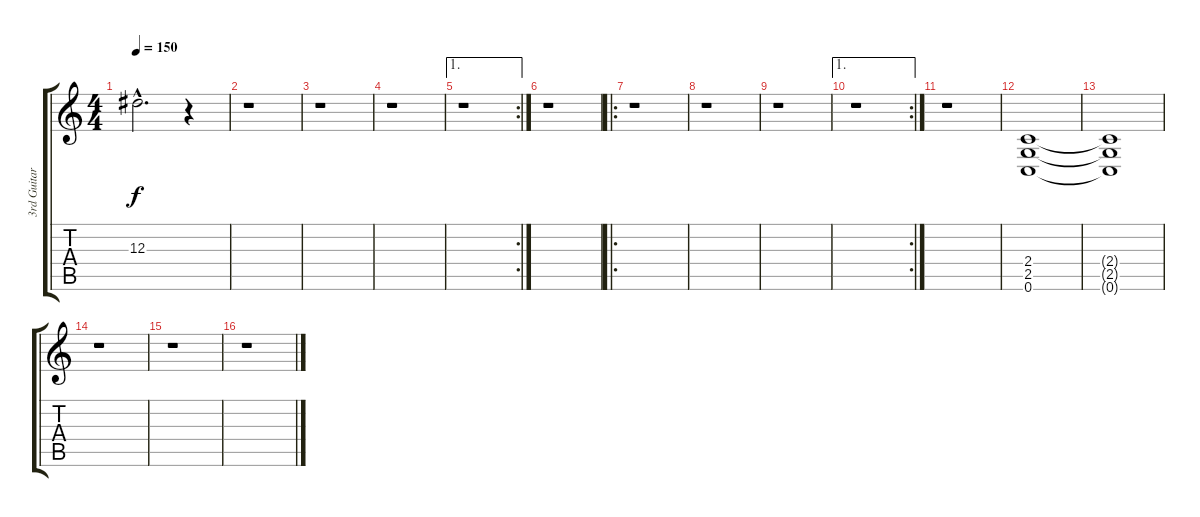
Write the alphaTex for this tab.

\track ("3rd Guitar" "3rd Guitar") {instrument distortionguitar}
\staff {score tabs}
\tuning (C4 G3 Eb3 Bb2 F2 C2) {hide}
\ts (4 4)
\tempo 150
\clef g2
\ks c
12.3{hac}.2{d dy f volume 11 balance 12} r.4 |
r.1 |
r.1 |
r.1 |
\ae 1
\rc 2
r.1 |
r.1 |
\ro
r.1 |
r.1 |
r.1 |
\ae 1
\rc 2
r.1 |
r.1 |
(2.4 2.5 0.6).1{volume 11} |
(2.4{t} 2.5{t} 0.6{t}).1 |
r.1 |
r.1 |
r.1
